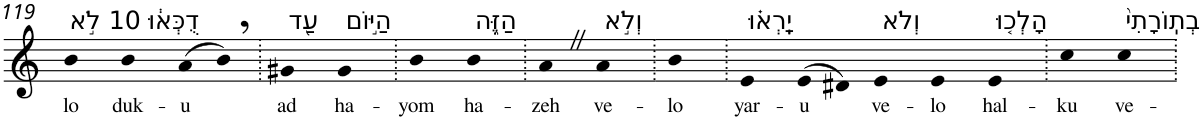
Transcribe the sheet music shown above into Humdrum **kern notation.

**kern	**text
*part1	*part1
*staff1	*staff1
*I"Piano	*
*I'Pno	*
!!LO:PB:g=z
*clefG2	*
*k[]	*
=119	=119
!LO:TX:a:t=10 לֹ֣א	!
!	!LO:LY:b
4b	lo
!LO:TX:a:t=דֻכְּא֔וּ	!
!	!LO:LY:b
4b	duk-
!	!LO:LY:b
(>8a	-u
8b,)	.
=120.	=120.
!LO:TX:a:t=עַ֖ד	!
!	!LO:LY:b
4g#X	ad
!LO:TX:a:t=הַיּ֣וֹם	!
!	!LO:LY:b
4g#	ha-
=121.	=121.
!	!LO:LY:b
4b	-yom
!LO:TX:a:t=הַזֶּ֑ה	!
!	!LO:LY:b
4b	ha-
=122.	=122.
!	!LO:LY:b
4aZ	-zeh
!LO:TX:a:t=וְלֹ֣א	!
!	!LO:LY:b
4a	ve-
=123.	=123.
!	!LO:LY:b
4b	-lo
=124.	=124.
!LO:TX:a:t=יָֽרְא֗וּ	!
!	!LO:LY:b
4e	yar-
!	!LO:LY:b
(>8e	-u
8d#X)	.
!LO:TX:a:t=וְלֹא	!
!	!LO:LY:b
4e	ve-
!	!LO:LY:b
4e	-lo
!LO:TX:a:t=הָלְכ֤וּ	!
!	!LO:LY:b
4e	hal-
=125.	=125.
!	!LO:LY:b
4cc	-ku
!LO:TX:a:t=בְתֽוֹרָתִי֙	!
!	!LO:LY:b
4cc	ve-
=.	=.
*-	*-
